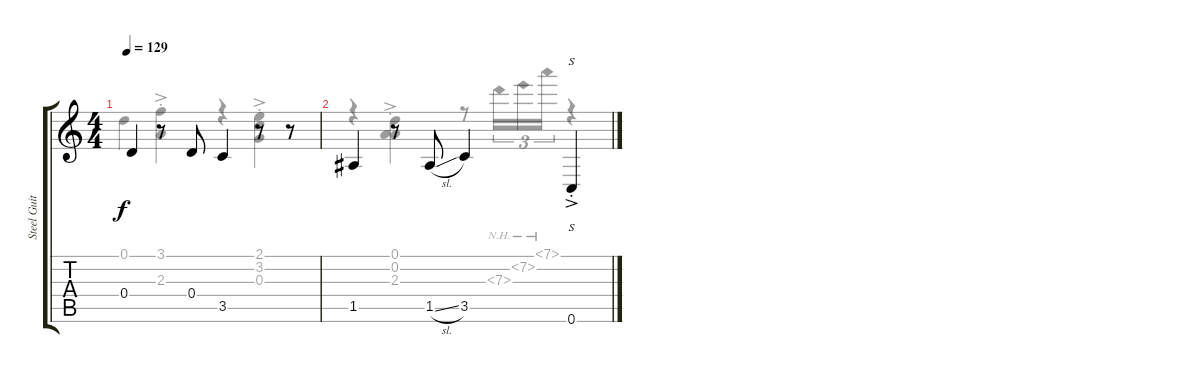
\track ("Steel Guitar" "Steel Guit") {instrument acousticguitarsteel}
\staff {score tabs}
\tuning (D4 A3 G3 D3 A2 C2) {hide}
\voice
\ts (4 4)
\tempo 129
\clef g2
\ks c
0.4.4{dy f} r.8 0.4.8 3.5.4 r.8 r.8 |
1.5.4 r.8 1.5{sl}.8 3.5.4 0.6{ac st}.4{s}
\voice
\clef g2
\ottava regular
\simile none
\ks c
0.1.4{dy f} (3.1{ac st} 2.3{ac st}).4 r.4 (2.1 3.2 0.3{ac st}).4 |
r.4 (0.1 0.2 2.3{ac st}).4 r.8 7.3{nh}.16{tu (3 2)} 7.2{nh}.16{tu (3 2)} 7.1{nh}.16{tu (3 2)} r.4{s}
